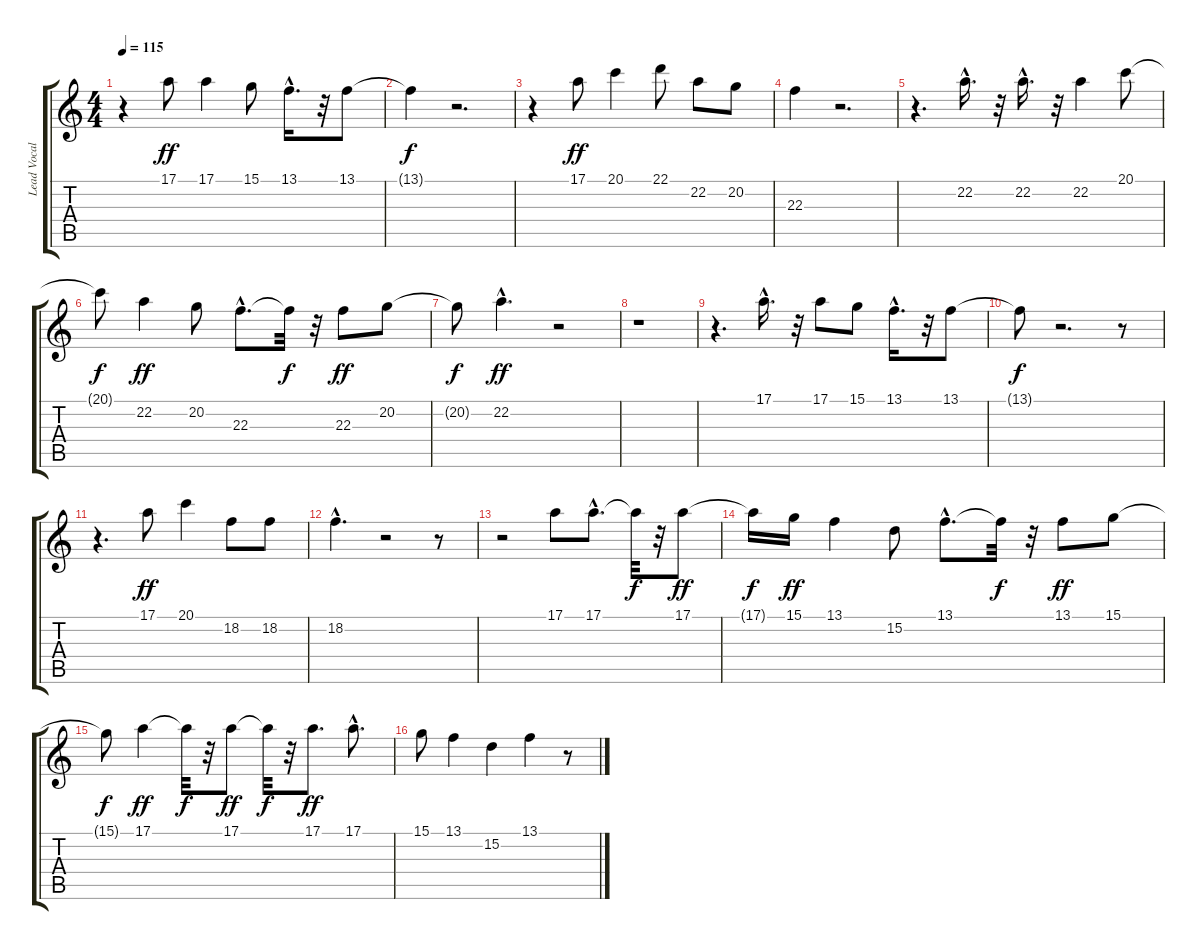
\track ("Lead Vocal I" "Lead Vocal") {instrument lead3calliope}
\staff {score tabs}
\tuning (E4 B3 G3 D3 A2 E2) {hide}
\ts (4 4)
\tempo 115
\clef g2
\ks c
r.4{dy ff} 17.1.8 17.1.4 15.1.8 13.1{hac}.16{d} r.32 13.1.8 |
13.1{t}.4{dy f} r.2{d} |
r.4 17.1.8{dy ff} 20.1.4 22.1.8 22.2.8 20.2.8 |
22.3.4 r.2{d} |
r.4{d} 22.2{hac}.16{d} r.32 22.2{hac}.16{d} r.32 22.2.4 20.1.8 |
20.1{t}.8{dy f} 22.2.4{dy ff} 20.2.8 22.3{hac}.8{d} 22.3{t}.32{dy f} r.32 22.3.8{dy ff} 20.2.8 |
20.2{t}.8{dy f} 22.2{hac}.4{d dy ff} r.2 |
r.1 |
r.4{d} 17.1{hac}.16{d} r.32 17.1.8 15.1.8 13.1{hac}.16{d} r.32 13.1.8 |
13.1{t}.8{dy f} r.2{d} r.8 |
r.4{d} 17.1.8{dy ff} 20.1.4 18.2.8 18.2.8 |
18.2{hac}.4{d} r.2 r.8 |
r.2 17.1.8 17.1{hac}.8{d} 17.1{t}.32{dy f} r.32 17.1.8{dy ff} |
17.1{t}.16{dy f} 15.1.16{dy ff} 13.1.4 15.2.8 13.1{hac}.8{d} 13.1{t}.32{dy f} r.32 13.1.8{dy ff} 15.1.8 |
15.1{t}.8{dy f} 17.1.4{dy ff} 17.1{t}.32{dy f} r.32 17.1.8{dy ff} 17.1{t}.32{dy f} r.32 17.1.8{d dy ff} 17.1{hac}.8{d} |
15.1.8 13.1.4 15.2.4 13.1.4 r.8
